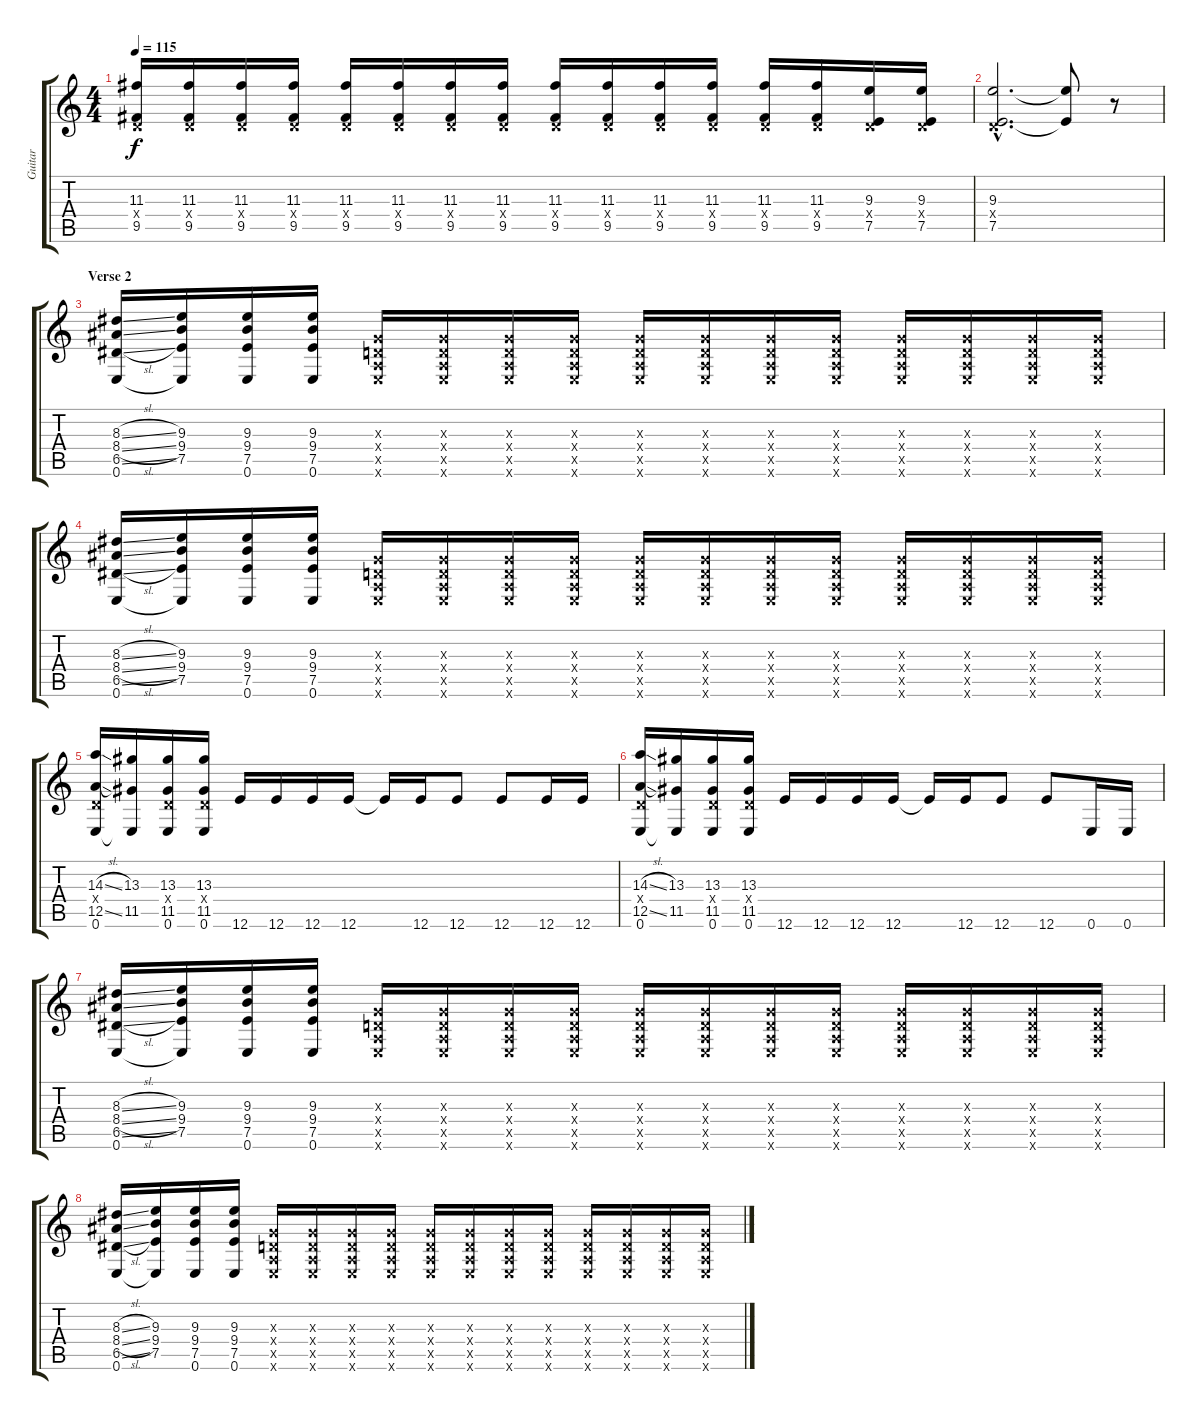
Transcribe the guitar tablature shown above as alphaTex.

\track ("Guitar" "Guitar") {instrument distortionguitar}
\staff {score tabs}
\tuning (E4 B3 G3 D3 A2 E2) {hide}
\ts (4 4)
\tempo 115
\clef g2
\ks c
(11.3 0.4{x} 9.5).16{dy f} (11.3 0.4{x} 9.5).16 (11.3 0.4{x} 9.5).16 (11.3 0.4{x} 9.5).16 (11.3 0.4{x} 9.5).16 (11.3 0.4{x} 9.5).16 (11.3 0.4{x} 9.5).16 (11.3 0.4{x} 9.5).16 (11.3 0.4{x} 9.5).16 (11.3 0.4{x} 9.5).16 (11.3 0.4{x} 9.5).16 (11.3 0.4{x} 9.5).16 (11.3 0.4{x} 9.5).16 (11.3 0.4{x} 9.5).16 (9.3 0.4{x} 7.5).16 (9.3 0.4{x} 7.5).16 |
(9.3{hac} 0.4{hac x} 7.5{hac}).2{d} (9.3{t} 7.5{t}).8 r.8 |
\section ("" "Verse 2")
(8.3{sl} 8.4{sl} 6.5{sl} 0.6).16 (9.3 9.4 7.5 0.6{t}).16 (9.3 9.4 7.5 0.6).16 (9.3 9.4 7.5 0.6).16 (0.3{x} 0.4{x} 0.5{x} 0.6{x}).16 (0.3{x} 0.4{x} 0.5{x} 0.6{x}).16 (0.3{x} 0.4{x} 0.5{x} 0.6{x}).16 (0.3{x} 0.4{x} 0.5{x} 0.6{x}).16 (0.3{x} 0.4{x} 0.5{x} 0.6{x}).16 (0.3{x} 0.4{x} 0.5{x} 0.6{x}).16 (0.3{x} 0.4{x} 0.5{x} 0.6{x}).16 (0.3{x} 0.4{x} 0.5{x} 0.6{x}).16 (0.3{x} 0.4{x} 0.5{x} 0.6{x}).16 (0.3{x} 0.4{x} 0.5{x} 0.6{x}).16 (0.3{x} 0.4{x} 0.5{x} 0.6{x}).16 (0.3{x} 0.4{x} 0.5{x} 0.6{x}).16 |
(8.3{sl} 8.4{sl} 6.5{sl} 0.6).16 (9.3 9.4 7.5 0.6{t}).16 (9.3 9.4 7.5 0.6).16 (9.3 9.4 7.5 0.6).16 (0.3{x} 0.4{x} 0.5{x} 0.6{x}).16 (0.3{x} 0.4{x} 0.5{x} 0.6{x}).16 (0.3{x} 0.4{x} 0.5{x} 0.6{x}).16 (0.3{x} 0.4{x} 0.5{x} 0.6{x}).16 (0.3{x} 0.4{x} 0.5{x} 0.6{x}).16 (0.3{x} 0.4{x} 0.5{x} 0.6{x}).16 (0.3{x} 0.4{x} 0.5{x} 0.6{x}).16 (0.3{x} 0.4{x} 0.5{x} 0.6{x}).16 (0.3{x} 0.4{x} 0.5{x} 0.6{x}).16 (0.3{x} 0.4{x} 0.5{x} 0.6{x}).16 (0.3{x} 0.4{x} 0.5{x} 0.6{x}).16 (0.3{x} 0.4{x} 0.5{x} 0.6{x}).16 |
(14.3{sl} 0.4{x} 12.5{sl} 0.6).16 (13.3 11.5 0.6{t}).16 (13.3 0.4{x} 11.5 0.6).16 (13.3 0.4{x} 11.5 0.6).16 12.6.16 12.6.16 12.6.16 12.6.16 12.6{t}.16 12.6.16 12.6.8 12.6.8 12.6.16 12.6.16 |
(14.3{sl} 0.4{x} 12.5{sl} 0.6).16 (13.3 11.5 0.6{t}).16 (13.3 0.4{x} 11.5 0.6).16 (13.3 0.4{x} 11.5 0.6).16 12.6.16 12.6.16 12.6.16 12.6.16 12.6{t}.16 12.6.16 12.6.8 12.6.8 0.6.16 0.6.16 |
(8.3{sl} 8.4{sl} 6.5{sl} 0.6).16 (9.3 9.4 7.5 0.6{t}).16 (9.3 9.4 7.5 0.6).16 (9.3 9.4 7.5 0.6).16 (0.3{x} 0.4{x} 0.5{x} 0.6{x}).16 (0.3{x} 0.4{x} 0.5{x} 0.6{x}).16 (0.3{x} 0.4{x} 0.5{x} 0.6{x}).16 (0.3{x} 0.4{x} 0.5{x} 0.6{x}).16 (0.3{x} 0.4{x} 0.5{x} 0.6{x}).16 (0.3{x} 0.4{x} 0.5{x} 0.6{x}).16 (0.3{x} 0.4{x} 0.5{x} 0.6{x}).16 (0.3{x} 0.4{x} 0.5{x} 0.6{x}).16 (0.3{x} 0.4{x} 0.5{x} 0.6{x}).16 (0.3{x} 0.4{x} 0.5{x} 0.6{x}).16 (0.3{x} 0.4{x} 0.5{x} 0.6{x}).16 (0.3{x} 0.4{x} 0.5{x} 0.6{x}).16 |
(8.3{sl} 8.4{sl} 6.5{sl} 0.6).16 (9.3 9.4 7.5 0.6{t}).16 (9.3 9.4 7.5 0.6).16 (9.3 9.4 7.5 0.6).16 (0.3{x} 0.4{x} 0.5{x} 0.6{x}).16 (0.3{x} 0.4{x} 0.5{x} 0.6{x}).16 (0.3{x} 0.4{x} 0.5{x} 0.6{x}).16 (0.3{x} 0.4{x} 0.5{x} 0.6{x}).16 (0.3{x} 0.4{x} 0.5{x} 0.6{x}).16 (0.3{x} 0.4{x} 0.5{x} 0.6{x}).16 (0.3{x} 0.4{x} 0.5{x} 0.6{x}).16 (0.3{x} 0.4{x} 0.5{x} 0.6{x}).16 (0.3{x} 0.4{x} 0.5{x} 0.6{x}).16 (0.3{x} 0.4{x} 0.5{x} 0.6{x}).16 (0.3{x} 0.4{x} 0.5{x} 0.6{x}).16 (0.3{x} 0.4{x} 0.5{x} 0.6{x}).16
